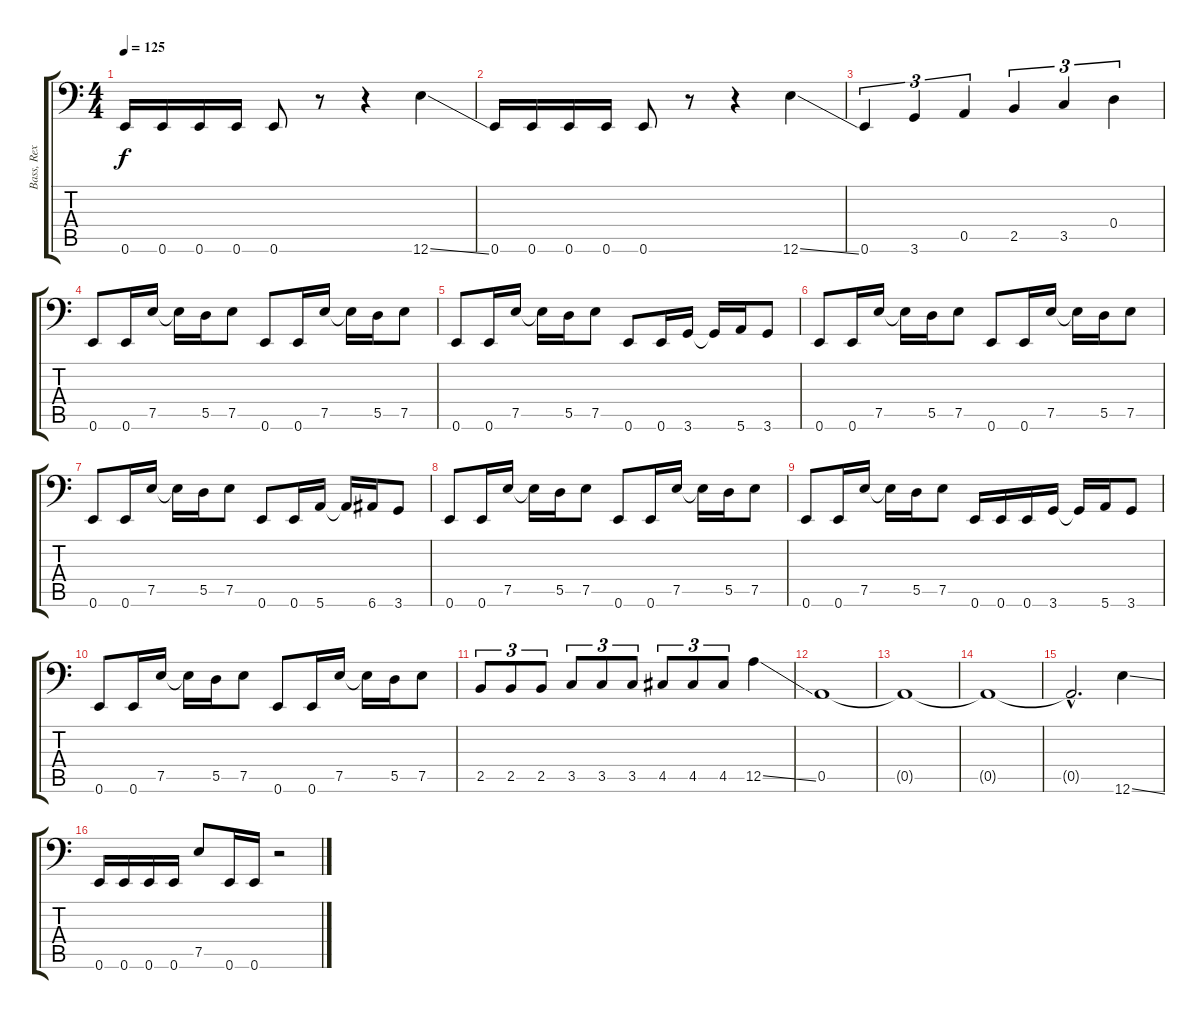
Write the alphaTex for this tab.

\track ("Bass, Rex" "Bass, Rex") {instrument electricbasspick}
\staff {score tabs}
\tuning (E3 B2 G2 D2 A1 E1) {hide}
\ts (4 4)
\tempo 125
\clef f4
\ks c
0.6.16{dy f} 0.6.16 0.6.16 0.6.16 0.6.8 r.8 r.4 12.6{ss}.4 |
0.6.16 0.6.16 0.6.16 0.6.16 0.6.8 r.8 r.4 12.6{ss}.4 |
0.6.4{tu (3 2)} 3.6.4{tu (3 2)} 0.5.4{tu (3 2)} 2.5.4{tu (3 2)} 3.5.4{tu (3 2)} 0.4.4{tu (3 2)} |
0.6.8 0.6.16 7.5.16 7.5{t}.16 5.5.16 7.5.8 0.6.8 0.6.16 7.5.16 7.5{t}.16 5.5.16 7.5.8 |
0.6.8 0.6.16 7.5.16 7.5{t}.16 5.5.16 7.5.8 0.6.8 0.6.16 3.6.16 3.6{t}.16 5.6.16 3.6.8 |
0.6.8 0.6.16 7.5.16 7.5{t}.16 5.5.16 7.5.8 0.6.8 0.6.16 7.5.16 7.5{t}.16 5.5.16 7.5.8 |
0.6.8 0.6.16 7.5.16 7.5{t}.16 5.5.16 7.5.8 0.6.8 0.6.16 5.6.16 5.6{t}.16 6.6.16 3.6.8 |
0.6.8 0.6.16 7.5.16 7.5{t}.16 5.5.16 7.5.8 0.6.8 0.6.16 7.5.16 7.5{t}.16 5.5.16 7.5.8 |
0.6.8 0.6.16 7.5.16 7.5{t}.16 5.5.16 7.5.8 0.6.16 0.6.16 0.6.16 3.6.16 3.6{t}.16 5.6.16 3.6.8 |
0.6.8 0.6.16 7.5.16 7.5{t}.16 5.5.16 7.5.8 0.6.8 0.6.16 7.5.16 7.5{t}.16 5.5.16 7.5.8 |
2.5.8{tu (3 2)} 2.5.8{tu (3 2)} 2.5.8{tu (3 2)} 3.5.8{tu (3 2)} 3.5.8{tu (3 2)} 3.5.8{tu (3 2)} 4.5.8{tu (3 2)} 4.5.8{tu (3 2)} 4.5.8{tu (3 2)} 12.5{ss}.4 |
0.5.1 |
0.5{t}.1 |
0.5{t}.1 |
0.5{hac t}.2{d} 12.6{ss}.4 |
0.6.16 0.6.16 0.6.16 0.6.16 7.5.8 0.6.16 0.6.16 r.2
